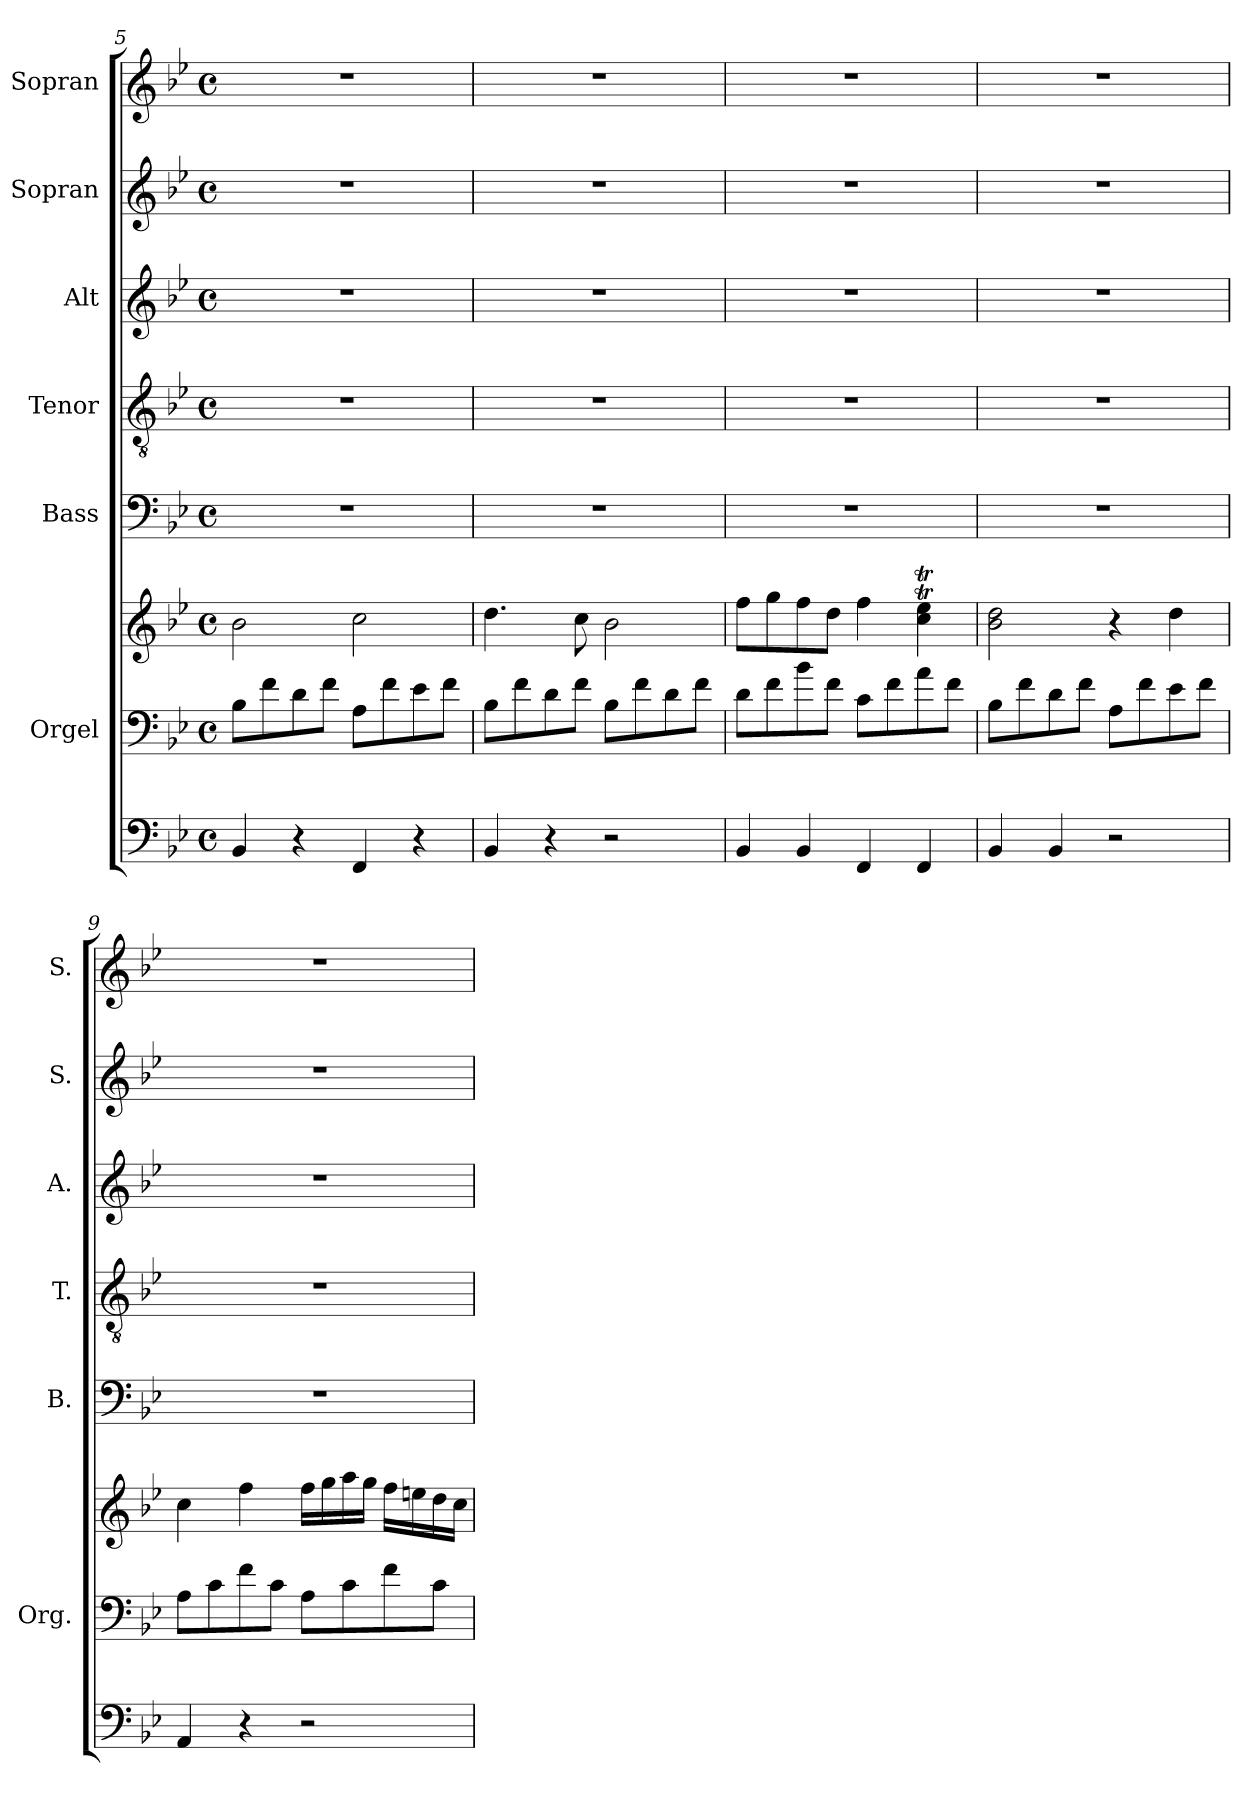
**kern	**kern	**kern	**kern	**kern	**kern	**kern	**kern
*part7	*part6	*part6	*part5	*part4	*part3	*part2	*part1
*staff8	*staff7	*staff6	*staff5	*staff4	*staff3	*staff2	*staff1
*	*I"Orgel	*	*I"Bass	*I"Tenor	*I"Alt	*I"Sopran	*I"Sopran
*	*I'Org.	*	*I'B.	*I'T.	*I'A.	*I'S.	*I'S.
*clefF4	*clefF4	*clefG2	*clefF4	*clefGv2	*clefG2	*clefG2	*clefG2
*k[b-e-]	*k[b-e-]	*k[b-e-]	*k[b-e-]	*k[b-e-]	*k[b-e-]	*k[b-e-]	*k[b-e-]
*B-:	*B-:	*B-:	*B-:	*B-:	*B-:	*B-:	*B-:
*M4/4	*M4/4	*M4/4	*M4/4	*M4/4	*M4/4	*M4/4	*M4/4
*met(c)	*met(c)	*met(c)	*met(c)	*met(c)	*met(c)	*met(c)	*met(c)
=5	=5	=5	=5	=5	=5	=5	=5
4BB-/	8B-\L	2b-\	1r	1r	1r	1r	1r
.	8f\	.	.	.	.	.	.
4r	8d\	.	.	.	.	.	.
.	8f\J	.	.	.	.	.	.
4FF/	8A\L	2cc\	.	.	.	.	.
.	8f\	.	.	.	.	.	.
4r	8e-\	.	.	.	.	.	.
.	8f\J	.	.	.	.	.	.
!!LO:LB:g=z
=6	=6	=6	=6	=6	=6	=6	=6
4BB-/	8B-\L	4.dd\	1r	1r	1r	1r	1r
.	8f\	.	.	.	.	.	.
4r	8d\	.	.	.	.	.	.
.	8f\J	8cc\	.	.	.	.	.
2r	8B-\L	2b-\	.	.	.	.	.
.	8f\	.	.	.	.	.	.
.	8d\	.	.	.	.	.	.
.	8f\J	.	.	.	.	.	.
=7	=7	=7	=7	=7	=7	=7	=7
4BB-/	8d\L	8ff\L	1r	1r	1r	1r	1r
.	8f\	8gg\	.	.	.	.	.
4BB-/	8b-\	8ff\	.	.	.	.	.
.	8f\J	8dd\J	.	.	.	.	.
4FF/	8c\L	4ff\	.	.	.	.	.
.	8f\	.	.	.	.	.	.
4FF/	8a\	4cc\T 4ee-\T	.	.	.	.	.
.	8f\J	.	.	.	.	.	.
=8	=8	=8	=8	=8	=8	=8	=8
4BB-/	8B-\L	2b-\ 2dd\	1r	1r	1r	1r	1r
.	8f\	.	.	.	.	.	.
4BB-/	8d\	.	.	.	.	.	.
.	8f\J	.	.	.	.	.	.
2r	8A\L	4r	.	.	.	.	.
.	8f\	.	.	.	.	.	.
.	8e-\	4dd\	.	.	.	.	.
.	8f\J	.	.	.	.	.	.
=9	=9	=9	=9	=9	=9	=9	=9
4AA/	8A\L	4cc\	1r	1r	1r	1r	1r
.	8c\	.	.	.	.	.	.
4r	8f\	4ff\	.	.	.	.	.
.	8c\J	.	.	.	.	.	.
2r	8A\L	16ff\LL	.	.	.	.	.
.	.	16gg\	.	.	.	.	.
.	8c\	16aa\	.	.	.	.	.
.	.	16gg\JJ	.	.	.	.	.
.	8f\	16ff\LL	.	.	.	.	.
.	.	16een\	.	.	.	.	.
.	8c\J	16dd\	.	.	.	.	.
.	.	16cc\JJ	.	.	.	.	.
=	=	=	=	=	=	=	=
*-	*-	*-	*-	*-	*-	*-	*-
